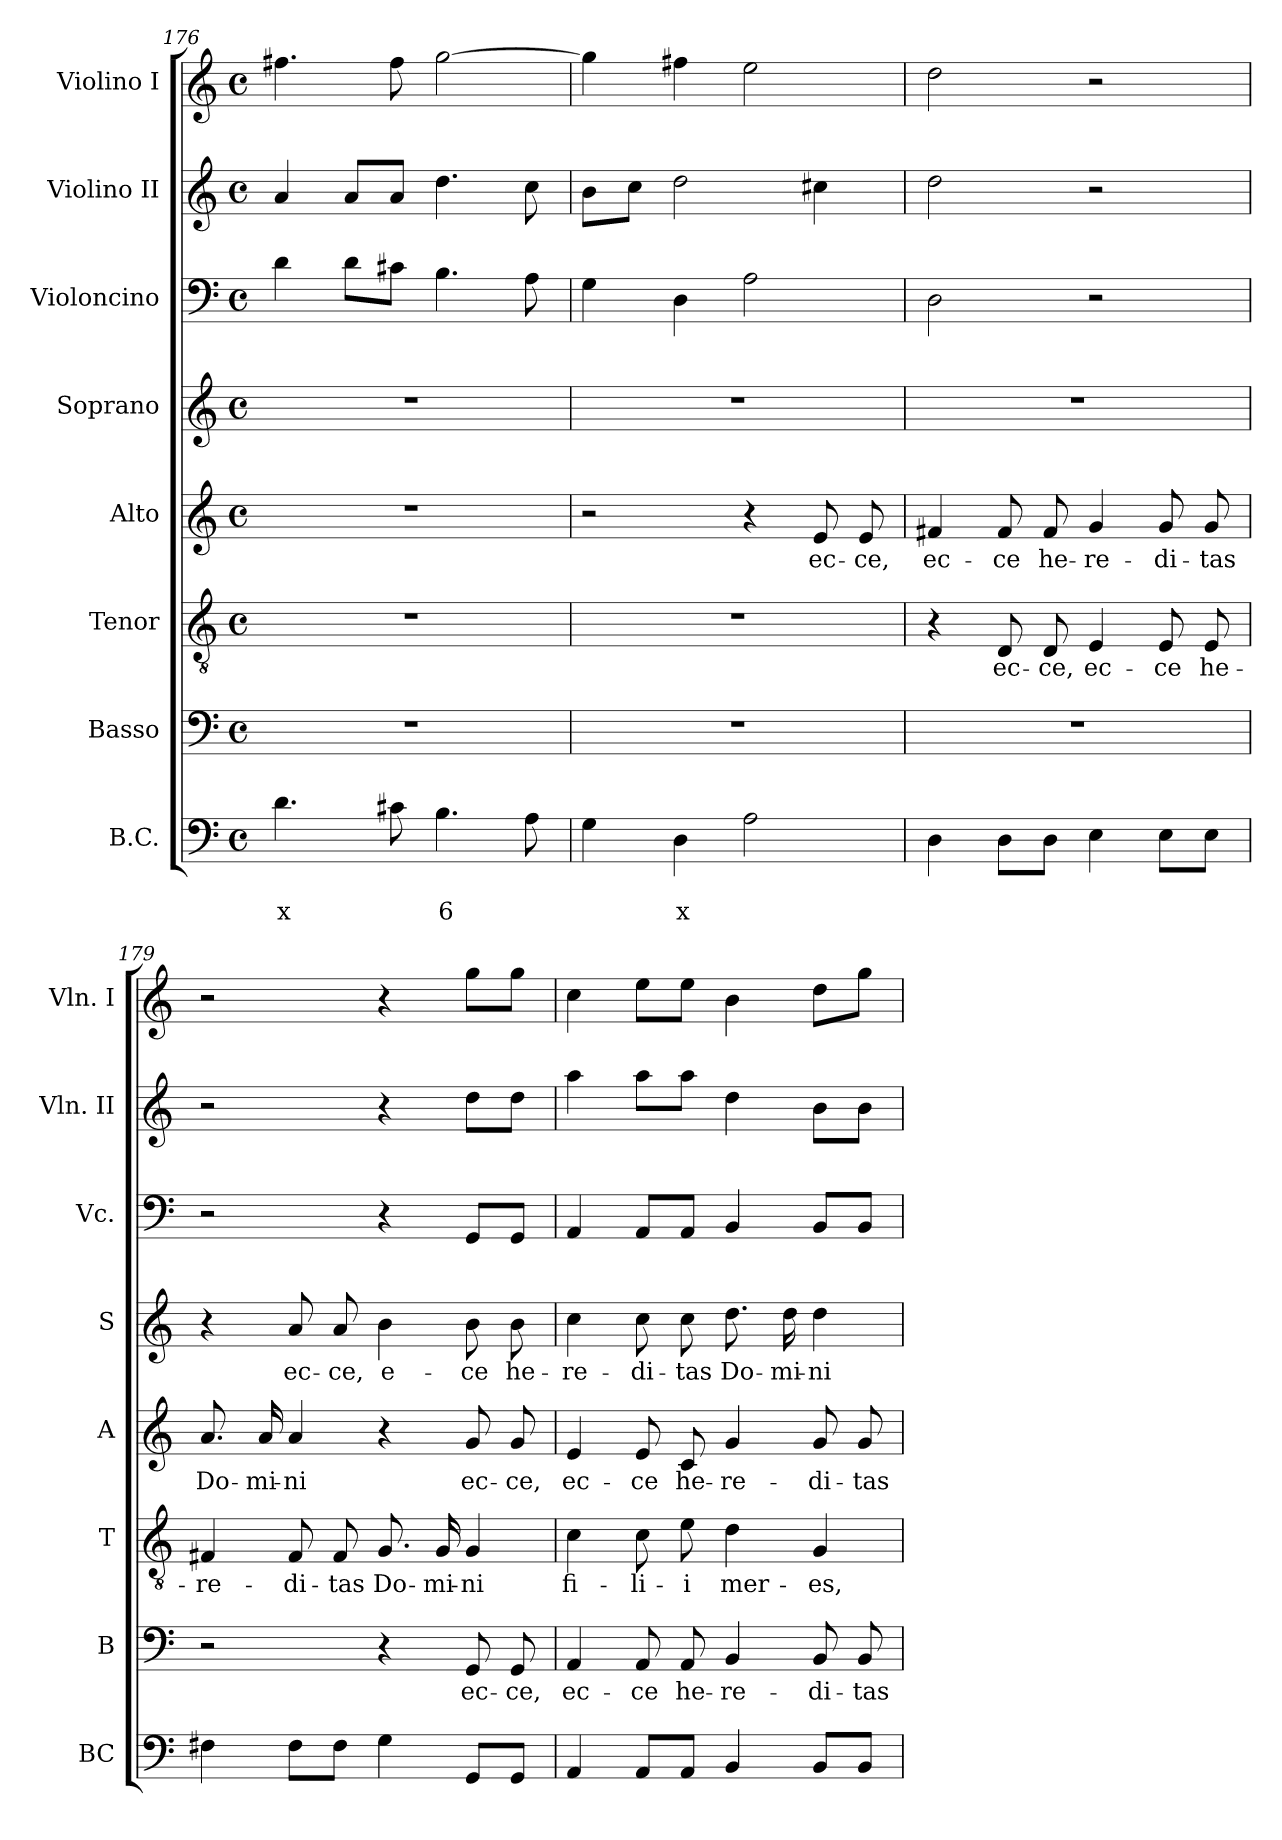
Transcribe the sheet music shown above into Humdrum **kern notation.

**kern	**text	**text	**kern	**text	**kern	**text	**kern	**text	**kern	**text	**kern	**kern	**kern
*part8	*part8	*part8	*part7	*part7	*part6	*part6	*part5	*part5	*part4	*part4	*part3	*part2	*part1
*staff8	*staff8	*staff8	*staff7	*staff7	*staff6	*staff6	*staff5	*staff5	*staff4	*staff4	*staff3	*staff2	*staff1
*I"B.C.	*	*	*I"Basso	*	*I"Tenor	*	*I"Alto	*	*I"Soprano	*	*I"Violoncino	*I"Violino II	*I"Violino I
*I'BC	*	*	*I'B	*	*I'T	*	*I'A	*	*I'S	*	*I'Vc.	*I'Vln. II	*I'Vln. I
*clefF4	*	*	*clefF4	*	*clefGv2	*	*clefG2	*	*clefG2	*	*clefF4	*clefG2	*clefG2
*k[]	*	*	*k[]	*	*k[]	*	*k[]	*	*k[]	*	*k[]	*k[]	*k[]
*C:	*	*	*C:	*	*C:	*	*C:	*	*C:	*	*C:	*C:	*C:
*M4/4	*	*	*M4/4	*	*M4/4	*	*M4/4	*	*M4/4	*	*M4/4	*M4/4	*M4/4
*met(c)	*	*	*met(c)	*	*met(c)	*	*met(c)	*	*met(c)	*	*met(c)	*met(c)	*met(c)
=176	=176	=176	=176	=176	=176	=176	=176	=176	=176	=176	=176	=176	=176
!	!	!LO:LY:b	!	!	!	!	!	!	!	!	!	!	!
4.d\	.	x	1r	.	1r	.	1r	.	1r	.	4d\	4a/	4.ff#X\
.	.	.	.	.	.	.	.	.	.	.	8d\L	8a/L	.
8c#X\	.	.	.	.	.	.	.	.	.	.	8c#X\J	8a/J	8ff#\
!	!	!LO:LY:b	!	!	!	!	!	!	!	!	!	!	!
4.B\	.	6	.	.	.	.	.	.	.	.	4.B\	4.dd\	[2gg\
8A\	.	.	.	.	.	.	.	.	.	.	8A\	8cc\	.
=177	=177	=177	=177	=177	=177	=177	=177	=177	=177	=177	=177	=177	=177
4G\	.	.	1r	.	1r	.	2r	.	1r	.	4G\	8b\L	4gg\]
.	.	.	.	.	.	.	.	.	.	.	.	8cc\J	.
!	!	!LO:LY:b	!	!	!	!	!	!	!	!	!	!	!
4D\	.	x	.	.	.	.	.	.	.	.	4D\	2dd\	4ff#X\
2A\	.	.	.	.	.	.	4r	.	.	.	2A\	.	2ee\
!	!	!	!	!	!	!	!	!LO:LY:b	!	!	!	!	!
.	.	.	.	.	.	.	8e/	ec-	.	.	.	4cc#X\	.
!	!	!	!	!	!	!	!	!LO:LY:b	!	!	!	!	!
.	.	.	.	.	.	.	8e/	-ce,	.	.	.	.	.
=178	=178	=178	=178	=178	=178	=178	=178	=178	=178	=178	=178	=178	=178
!	!	!	!	!	!	!	!	!LO:LY:b	!	!	!	!	!
4D\	.	.	1r	.	4r	.	4f#X/	ec-	1r	.	2D\	2dd\	2dd\
!	!	!	!	!	!	!LO:LY:b	!	!LO:LY:b	!	!	!	!	!
8D\L	.	.	.	.	8D/	ec-	8f#/	-ce	.	.	.	.	.
!	!	!	!	!	!	!LO:LY:b	!	!LO:LY:b	!	!	!	!	!
8D\J	.	.	.	.	8D/	-ce,	8f#/	he-	.	.	.	.	.
!	!	!	!	!	!	!LO:LY:b	!	!LO:LY:b	!	!	!	!	!
4E\	.	.	.	.	4E/	ec-	4g/	-re-	.	.	2r	2r	2r
!	!	!	!	!	!	!LO:LY:b	!	!LO:LY:b	!	!	!	!	!
8E\L	.	.	.	.	8E/	-ce	8g/	-di-	.	.	.	.	.
!	!	!	!	!	!	!LO:LY:b	!	!LO:LY:b	!	!	!	!	!
8E\J	.	.	.	.	8E/	he-	8g/	-tas	.	.	.	.	.
=179	=179	=179	=179	=179	=179	=179	=179	=179	=179	=179	=179	=179	=179
!	!	!	!	!	!	!LO:LY:b	!	!LO:LY:b	!	!	!	!	!
4F#X\	.	.	2r	.	4F#X/	-re-	8.a/	Do-	4r	.	2r	2r	2r
!	!	!	!	!	!	!	!	!LO:LY:b	!	!	!	!	!
.	.	.	.	.	.	.	16a/	-mi-	.	.	.	.	.
!	!	!	!	!	!	!LO:LY:b	!	!LO:LY:b	!	!LO:LY:b	!	!	!
8F#\L	.	.	.	.	8F#/	-di-	4a/	-ni	8a/	ec-	.	.	.
!	!	!	!	!	!	!LO:LY:b	!	!	!	!LO:LY:b	!	!	!
8F#\J	.	.	.	.	8F#/	-tas	.	.	8a/	-ce,	.	.	.
!	!	!	!	!	!	!LO:LY:b	!	!	!	!LO:LY:b	!	!	!
4G\	.	.	4r	.	8.G/	Do-	4r	.	4b\	e-	4r	4r	4r
!	!	!	!	!	!	!LO:LY:b	!	!	!	!	!	!	!
.	.	.	.	.	16G/	-mi-	.	.	.	.	.	.	.
!	!	!	!	!LO:LY:b	!	!LO:LY:b	!	!LO:LY:b	!	!LO:LY:b	!	!	!
8GG/L	.	.	8GG/	ec-	4G/	-ni	8g/	ec-	8b\	-ce	8GG/L	8dd\L	8gg\L
!	!	!	!	!LO:LY:b	!	!	!	!LO:LY:b	!	!LO:LY:b	!	!	!
8GG/J	.	.	8GG/	-ce,	.	.	8g/	-ce,	8b\	he-	8GG/J	8dd\J	8gg\J
!!LO:PB:g=z
=180	=180	=180	=180	=180	=180	=180	=180	=180	=180	=180	=180	=180	=180
!	!	!	!	!LO:LY:b	!	!LO:LY:b	!	!LO:LY:b	!	!LO:LY:b	!	!	!
4AA/	.	.	4AA/	ec-	4c\	fi-	4e/	ec-	4cc\	-re-	4AA/	4aa\	4cc\
!	!	!	!	!LO:LY:b	!	!LO:LY:b	!	!LO:LY:b	!	!LO:LY:b	!	!	!
8AA/L	.	.	8AA/	-ce	8c\	-li-	8e/	-ce	8cc\	-di-	8AA/L	8aa\L	8ee\L
!	!	!	!	!LO:LY:b	!	!LO:LY:b	!	!LO:LY:b	!	!LO:LY:b	!	!	!
8AA/J	.	.	8AA/	he-	8e\	-i	8c/	he-	8cc\	-tas	8AA/J	8aa\J	8ee\J
!	!	!	!	!LO:LY:b	!	!LO:LY:b	!	!LO:LY:b	!	!LO:LY:b	!	!	!
4BB/	.	.	4BB/	-re-	4d\	mer-	4g/	-re-	8.dd\	Do-	4BB/	4dd\	4b\
!	!	!	!	!	!	!	!	!	!	!LO:LY:b	!	!	!
.	.	.	.	.	.	.	.	.	16dd\	-mi-	.	.	.
!	!	!	!	!LO:LY:b	!	!LO:LY:b	!	!LO:LY:b	!	!LO:LY:b	!	!	!
8BB/L	.	.	8BB/	-di-	4G/	-es,	8g/	-di-	4dd\	-ni	8BB/L	8b\L	8dd\L
!	!	!	!	!LO:LY:b	!	!	!	!LO:LY:b	!	!	!	!	!
8BB/J	.	.	8BB/	-tas	.	.	8g/	-tas	.	.	8BB/J	8b\J	8gg\J
=	=	=	=	=	=	=	=	=	=	=	=	=	=
*-	*-	*-	*-	*-	*-	*-	*-	*-	*-	*-	*-	*-	*-
